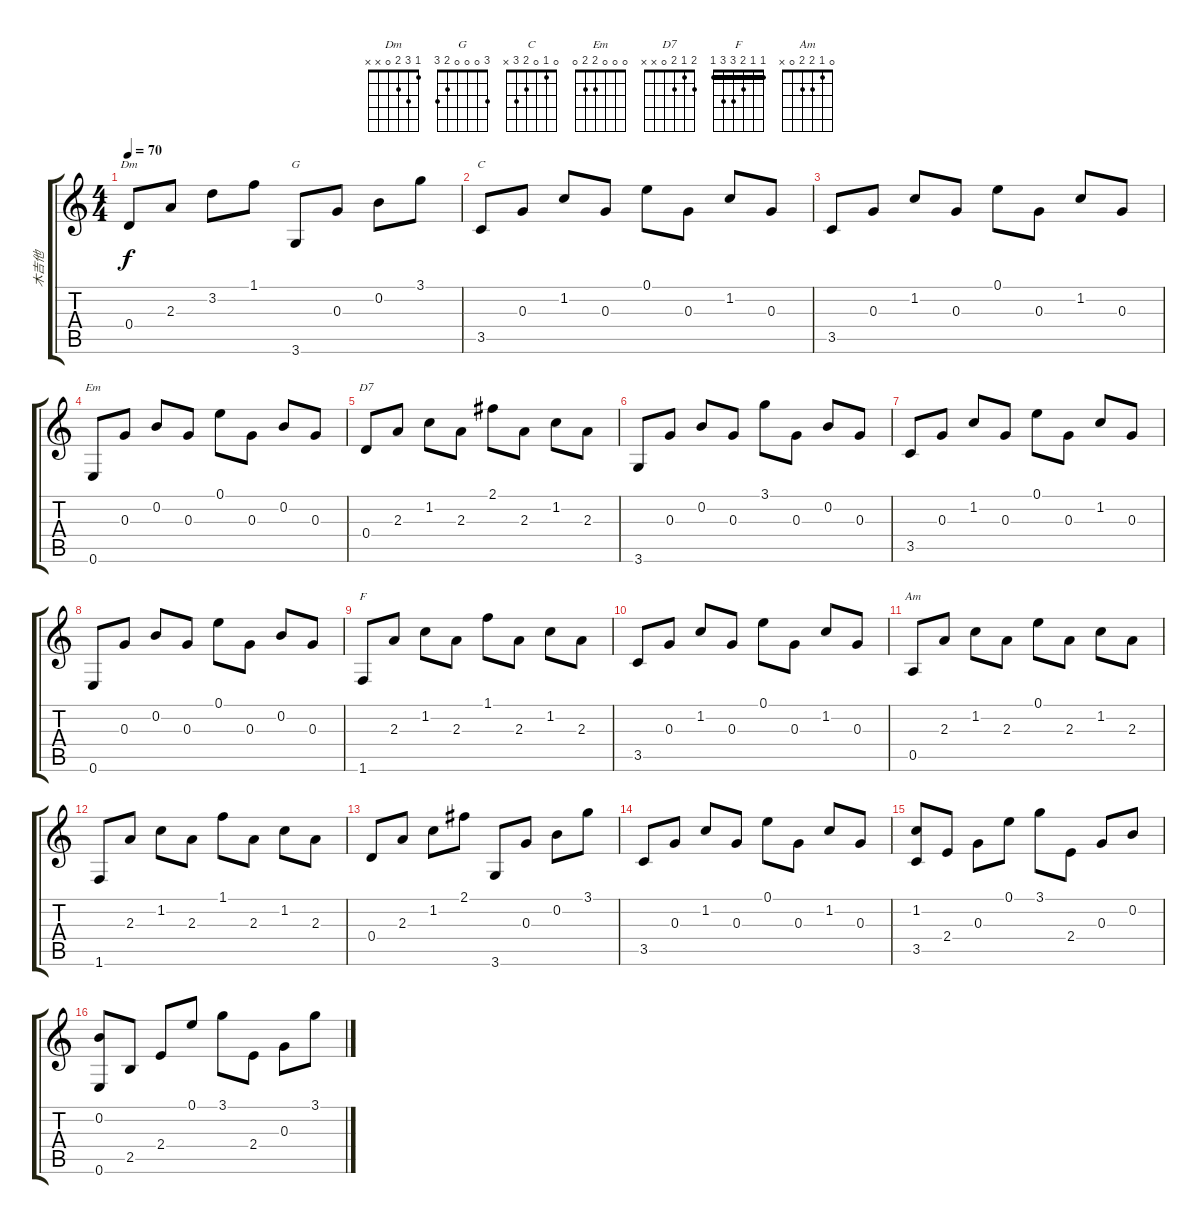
\track ("木吉他" "木吉他") {instrument acousticguitarsteel}
\staff {score tabs}
\tuning (E4 B3 G3 D3 A2 E2) {hide}
\chord ("Dm" 1 3 2 0 x x)
\chord ("G" 3 0 0 0 2 3)
\chord ("C" 0 1 0 2 3 x)
\chord ("Em" 0 0 0 2 2 0)
\chord ("D7" 2 1 2 0 x x)
\chord ("F" 1 1 2 3 3 1) {barre 1}
\chord ("Am" 0 1 2 2 0 x)
\ts (4 4)
\tempo 70
\clef g2
\ks c
0.4.8{ch "Dm" dy f} 2.3.8 3.2.8 1.1.8 3.6.8{ch "G"} 0.3.8 0.2.8 3.1.8 |
3.5.8{ch "C"} 0.3.8 1.2.8 0.3.8 0.1.8 0.3.8 1.2.8 0.3.8 |
3.5.8 0.3.8 1.2.8 0.3.8 0.1.8 0.3.8 1.2.8 0.3.8 |
0.6.8{ch "Em"} 0.3.8 0.2.8 0.3.8 0.1.8 0.3.8 0.2.8 0.3.8 |
0.4.8{ch "D7"} 2.3.8 1.2.8 2.3.8 2.1.8 2.3.8 1.2.8 2.3.8 |
3.6.8 0.3.8 0.2.8 0.3.8 3.1.8 0.3.8 0.2.8 0.3.8 |
3.5.8 0.3.8 1.2.8 0.3.8 0.1.8 0.3.8 1.2.8 0.3.8 |
0.6.8 0.3.8 0.2.8 0.3.8 0.1.8 0.3.8 0.2.8 0.3.8 |
1.6.8{ch "F"} 2.3.8 1.2.8 2.3.8 1.1.8 2.3.8 1.2.8 2.3.8 |
3.5.8 0.3.8 1.2.8 0.3.8 0.1.8 0.3.8 1.2.8 0.3.8 |
0.5.8{ch "Am"} 2.3.8 1.2.8 2.3.8 0.1.8 2.3.8 1.2.8 2.3.8 |
1.6.8 2.3.8 1.2.8 2.3.8 1.1.8 2.3.8 1.2.8 2.3.8 |
0.4.8 2.3.8 1.2.8 2.1.8 3.6.8 0.3.8 0.2.8 3.1.8 |
3.5.8 0.3.8 1.2.8 0.3.8 0.1.8 0.3.8 1.2.8 0.3.8 |
(1.2 3.5).8 2.4.8 0.3.8 0.1.8 3.1.8 2.4.8 0.3.8 0.2.8 |
(0.2 0.6).8 2.5.8 2.4.8 0.1.8 3.1.8 2.4.8 0.3.8 3.1.8
